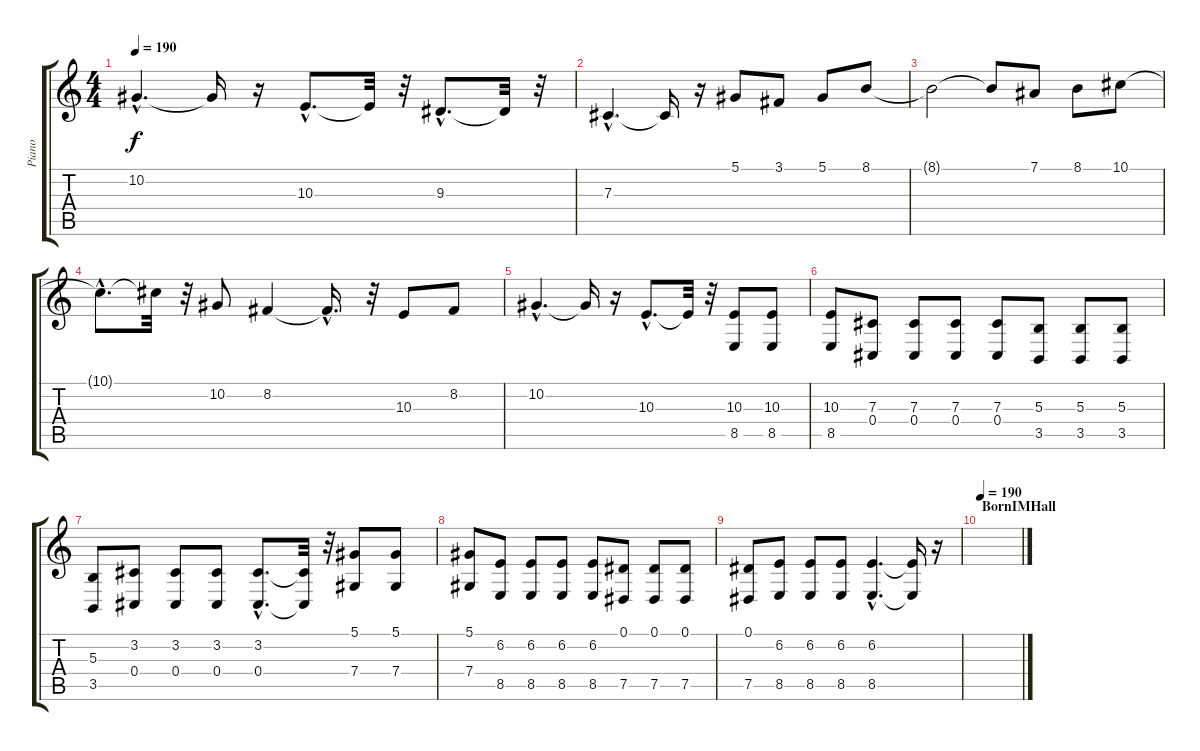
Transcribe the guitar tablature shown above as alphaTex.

\track ("Piano" "Piano") {instrument brightacousticpiano}
\staff {score tabs}
\tuning (Eb4 Bb3 Gb3 Db3 Ab2 Eb2) {hide}
\ts (4 4)
\tempo 190
\clef g2
\ks c
10.2{hac}.4{d dy f} 10.2{t}.16 r.16 10.3{hac}.8{d} 10.3{t}.32 r.32 9.3{hac}.8{d} 9.3{t}.32 r.32 |
7.3{hac}.4{d} 7.3{t}.16 r.16 5.1.8 3.1.8 5.1.8 8.1.8 |
8.1{t}.2 8.1{t}.8 7.1.8 8.1.8 10.1.8 |
10.1{hac t}.8{d} 10.1{t}.32 r.32 10.2.8 8.2.4 8.2{hac t}.16{d} r.32 10.3.8 8.2.8 |
10.2{hac}.4{d} 10.2{t}.16 r.16 10.3{hac}.8{d} 10.3{t}.32 r.32 (10.3 8.5).8 (10.3 8.5).8 |
(10.3 8.5).8 (7.3 0.4).8 (7.3 0.4).8 (7.3 0.4).8 (7.3 0.4).8 (5.3 3.5).8 (5.3 3.5).8 (5.3 3.5).8 |
(5.3 3.5).8 (3.2 0.4).8 (3.2 0.4).8 (3.2 0.4).8 (3.2{hac} 0.4{hac}).8{d} (3.2{t} 0.4{t}).32 r.32 (5.1 7.4).8 (5.1 7.4).8 |
(5.1 7.4).8 (6.2 8.5).8 (6.2 8.5).8 (6.2 8.5).8 (6.2 8.5).8 (0.1 7.5).8 (0.1 7.5).8 (0.1 7.5).8 |
(0.1 7.5).8 (6.2 8.5).8 (6.2 8.5).8 (6.2 8.5).8 (6.2{hac} 8.5{hac}).4{d} (6.2{t} 8.5{t}).16 r.16 |
\section ("" "BornIMHall")
\tempo 190
